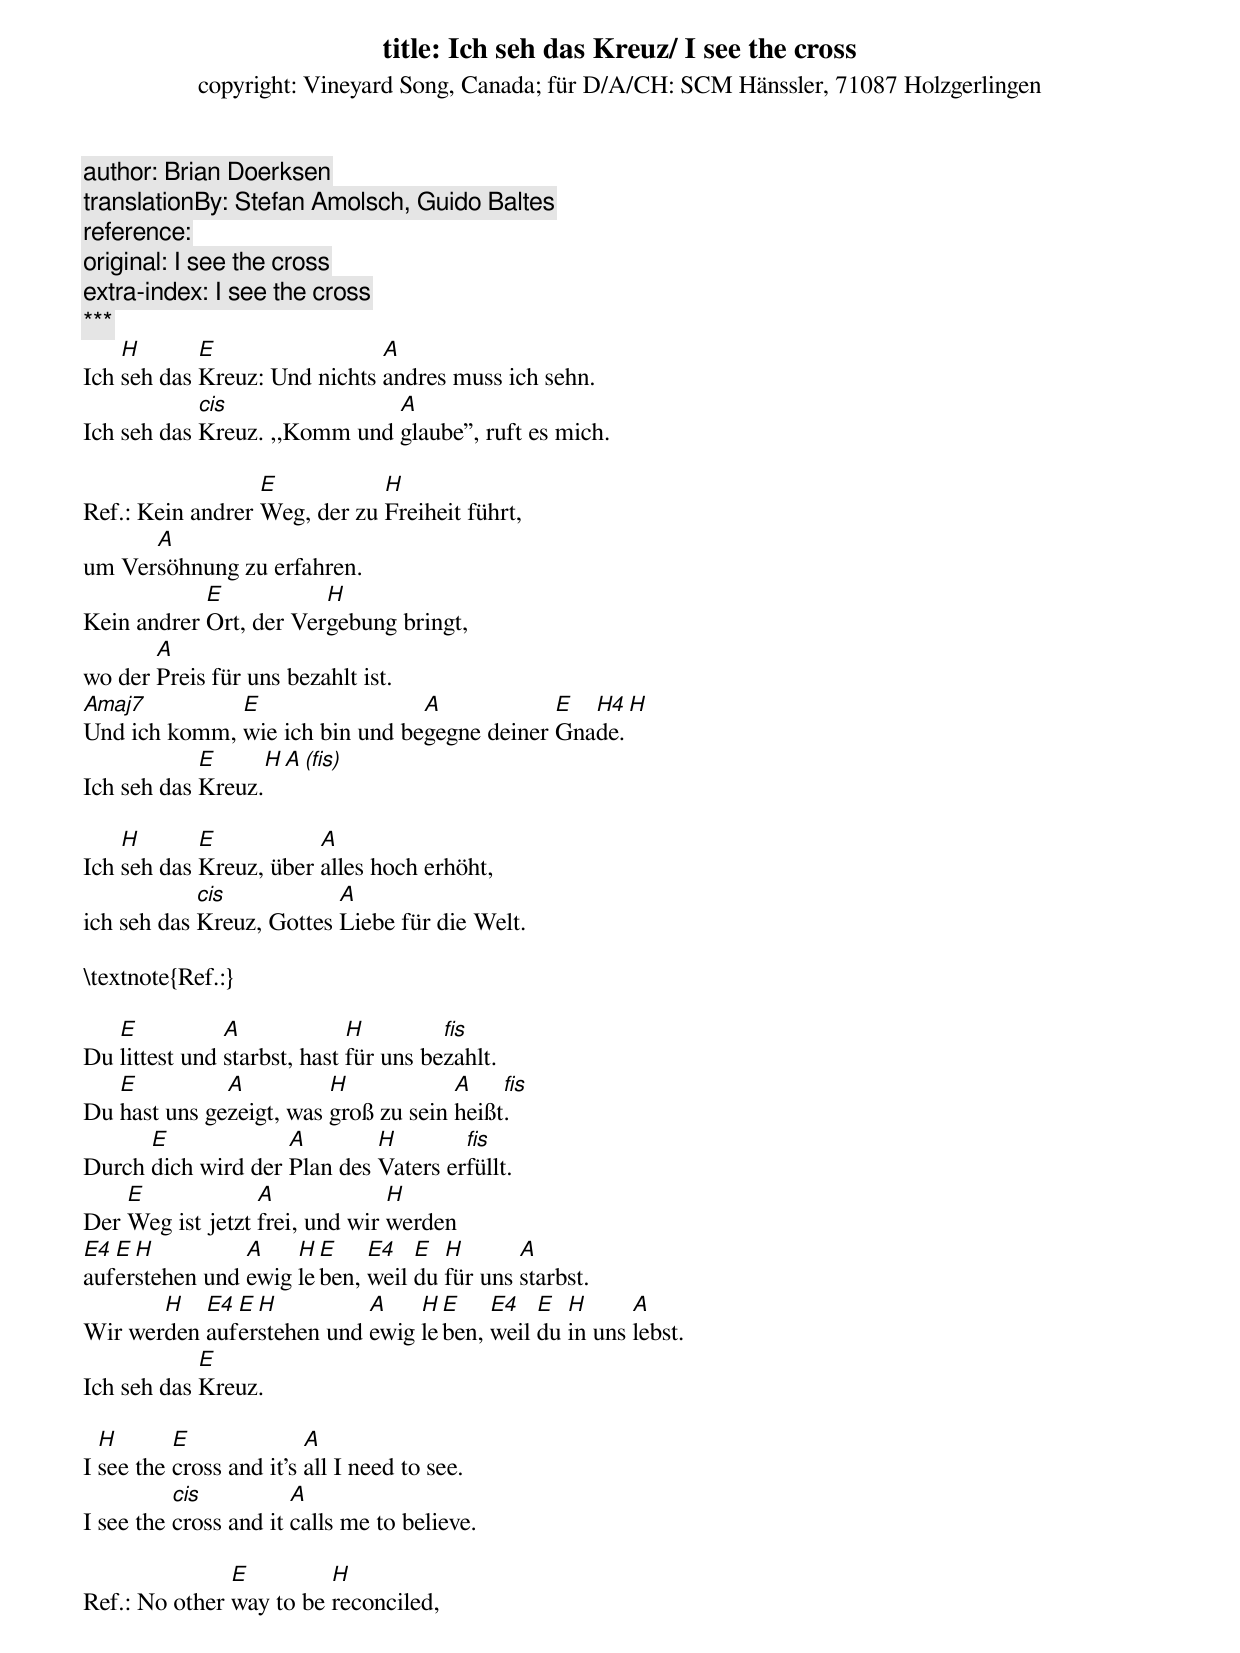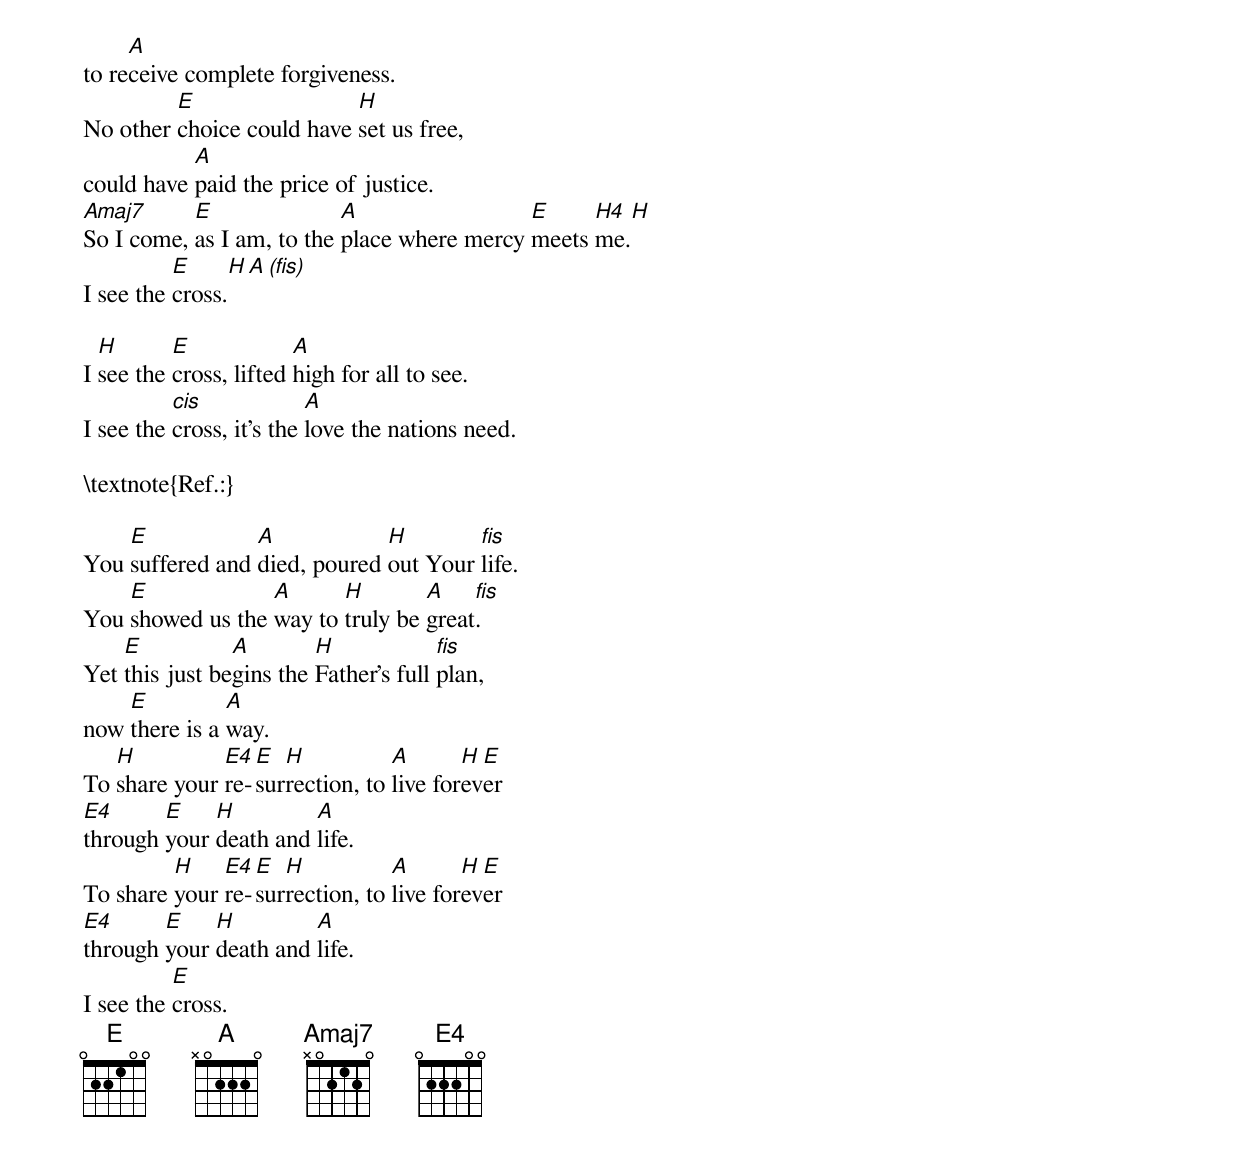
title: Ich seh das Kreuz/ I see the cross
copyright: Vineyard Song, Canada; für D/A/CH: SCM Hänssler, 71087 Holzgerlingen
author: Brian Doerksen
translationBy: Stefan Amolsch, Guido Baltes
reference:
original: I see the cross
extra-index: I see the cross
***
    H       E                 A
Ich seh das Kreuz: Und nichts andres muss ich sehn.
            cis               A
Ich seh das Kreuz. ,,Komm und glaube'', ruft es mich.

                  E           H
Ref.: Kein andrer Weg, der zu Freiheit führt,
      A
um Versöhnung zu erfahren.
            E           H
Kein andrer Ort, der Vergebung bringt,
       A
wo der Preis für uns bezahlt ist.
Amaj7         E                 A            E  H4 H
Und ich komm, wie ich bin und begegne deiner Gnade.
            E     H A (fis)
Ich seh das Kreuz.

    H       E           A
Ich seh das Kreuz, über alles hoch erhöht,
            cis           A
ich seh das Kreuz, Gottes Liebe für die Welt.

\textnote{Ref.:}

   E           A             H         fis
Du littest und starbst, hast für uns bezahlt.
   E          A          H            A    fis
Du hast uns gezeigt, was groß zu sein heißt.
      E             A        H        fis
Durch dich wird der Plan des Vaters erfüllt.
    E             A             H
Der Weg ist jetzt frei, und wir werden
E4 E H          A    H E    E4   E  H       A
auferstehen und ewig leben, weil du für uns starbst.
       H   E4 E H          A    H E    E4   E  H      A
Wir werden auferstehen und ewig leben, weil du in uns lebst.
            E
Ich seh das Kreuz.

  H       E              A
I see the cross and it's all I need to see.
          cis          A
I see the cross and it calls me to believe.

               E         H
Ref.: No other way to be reconciled,
     A
to receive complete forgiveness.
         E                 H
No other choice could have set us free,
           A
could have paid the price of justice.
Amaj7      E               A                 E     H4 H
So I come, as I am, to the place where mercy meets me.
          E     H A (fis)
I see the cross.

  H       E             A
I see the cross, lifted high for all to see.
          cis             A
I see the cross, it's the love the nations need.

\textnote{Ref.:}

    E            A            H        fis
You suffered and died, poured out Your life.
    E             A      H        A    fis
You showed us the way to truly be great.
    E           A        H             fis
Yet this just begins the Father's full plan,
    E          A
now there is a way.
   H          E4 E  H           A       H E
To share your re-surrection, to live forever
E4      E    H         A
through your death and life.
         H    E4 E  H           A       H E
To share your re-surrection, to live forever
E4      E    H         A
through your death and life.
          E
I see the cross.
